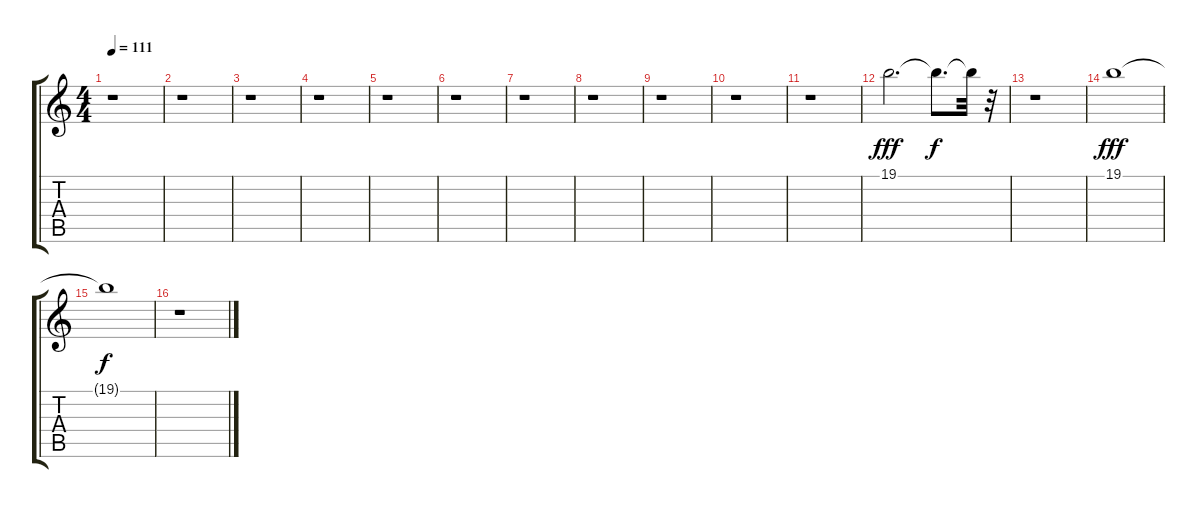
\track "" {instrument synthstrings1}
\staff {score tabs}
\tuning (E4 B3 G3 D3 A2 E2) {hide}
\ts (4 4)
\tempo 111
\clef g2
\ks c
r.1{dy f} |
r.1 |
r.1 |
r.1 |
r.1 |
r.1 |
r.1 |
r.1 |
r.1 |
r.1 |
r.1 |
19.1.2{d dy fff} 19.1{t}.8{d dy f} 19.1{t}.32 r.32 |
r.1 |
19.1.1{dy fff} |
19.1{t}.1{dy f} |
r.1
